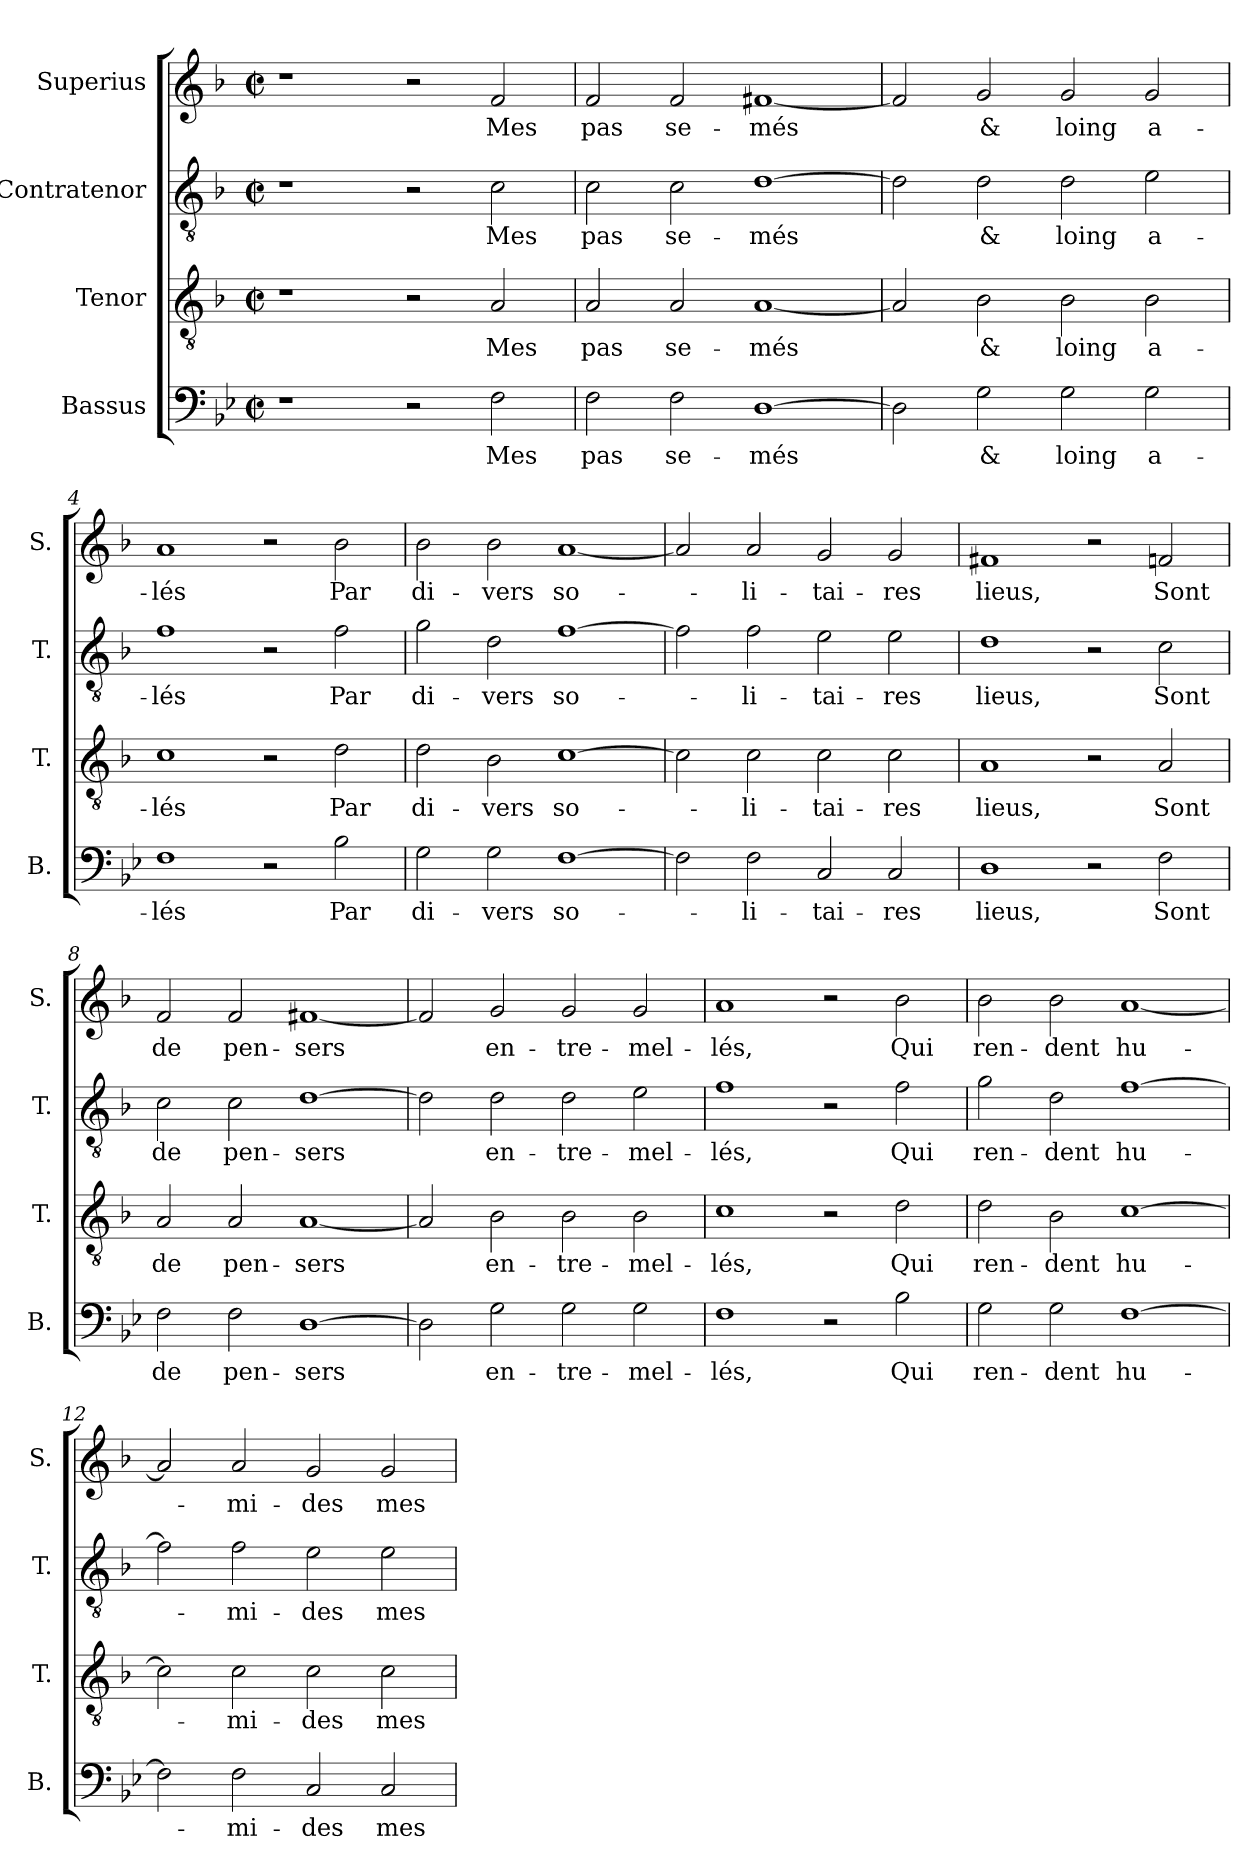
**kern	**text	**kern	**text	**kern	**text	**kern	**text
*part4	*part4	*part3	*part3	*part2	*part2	*part1	*part1
*staff4	*staff4	*staff3	*staff3	*staff2	*staff2	*staff1	*staff1
*I"Bassus	*	*I"Tenor	*	*I"Contratenor	*	*I"Superius	*
*I'B.	*	*I'T.	*	*I'T.	*	*I'S.	*
*clefF4	*	*clefGv2	*	*clefGv2	*	*clefG2	*
*k[b-e-]	*	*k[b-]	*	*k[b-]	*	*k[b-]	*
*B-:	*	*F:	*	*F:	*	*F:	*
*M2/2	*	*M2/2	*	*M2/2	*	*M2/2	*
*met(c|)	*	*met(c|)	*	*met(c|)	*	*met(c|)	*
=1	=1	=1	=1	=1	=1	=1	=1
1r	.	1r	.	1r	.	1r	.
2r	.	2r	.	2r	.	2r	.
2F\	Mes	2A/	Mes	2c\	Mes	2f/	Mes
=2	=2	=2	=2	=2	=2	=2	=2
2F\	pas	2A/	pas	2c\	pas	2f/	pas
2F\	se-	2A/	se-	2c\	se-	2f/	se-
[1D\	-més	[1A/	-més	[1d\	-més	[1f#X/	-més
=3	=3	=3	=3	=3	=3	=3	=3
2D\]	.	2A/]	.	2d\]	.	2f#/]	.
2G\	&	2B-\	&	2d\	&	2g/	&
2G\	loing	2B-\	loing	2d\	loing	2g/	loing
2G\	a-	2B-\	a-	2e\	a-	2g/	a-
=4	=4	=4	=4	=4	=4	=4	=4
1F\	-lés	1c\	-lés	1f\	-lés	1a/	-lés
2r	.	2r	.	2r	.	2r	.
2B-\	Par	2d\	Par	2f\	Par	2b-\	Par
=5	=5	=5	=5	=5	=5	=5	=5
2G\	di-	2d\	di-	2g\	di-	2b-\	di-
2G\	-vers	2B-\	-vers	2d\	-vers	2b-\	-vers
[1F\	so-	[1c\	so-	[1f\	so-	[1a/	so-
=6	=6	=6	=6	=6	=6	=6	=6
2F\]	.	2c\]	.	2f\]	.	2a/]	.
2F\	-li-	2c\	-li-	2f\	-li-	2a/	-li-
2C/	-tai-	2c\	-tai-	2e\	-tai-	2g/	-tai-
2C/	-res	2c\	-res	2e\	-res	2g/	-res
!!LO:LB:g=z
=7	=7	=7	=7	=7	=7	=7	=7
1D\	lieus,	1A/	lieus,	1d\	lieus,	1f#X/	lieus,
2r	.	2r	.	2r	.	2r	.
2F\	Sont	2A/	Sont	2c\	Sont	2fn/	Sont
=8	=8	=8	=8	=8	=8	=8	=8
2F\	de	2A/	de	2c\	de	2f/	de
2F\	pen-	2A/	pen-	2c\	pen-	2f/	pen-
[1D\	-sers	[1A/	-sers	[1d\	-sers	[1f#X/	-sers
=9	=9	=9	=9	=9	=9	=9	=9
2D\]	.	2A/]	.	2d\]	.	2f#/]	.
2G\	en-	2B-\	en-	2d\	en-	2g/	en-
2G\	-tre-	2B-\	-tre-	2d\	-tre-	2g/	-tre-
2G\	-mel-	2B-\	-mel-	2e\	-mel-	2g/	-mel-
=10	=10	=10	=10	=10	=10	=10	=10
1F\	-lés,	1c\	-lés,	1f\	-lés,	1a/	-lés,
2r	.	2r	.	2r	.	2r	.
2B-\	Qui	2d\	Qui	2f\	Qui	2b-\	Qui
=11	=11	=11	=11	=11	=11	=11	=11
2G\	ren-	2d\	ren-	2g\	ren-	2b-\	ren-
2G\	-dent	2B-\	-dent	2d\	-dent	2b-\	-dent
[1F\	hu-	[1c\	hu-	[1f\	hu-	[1a/	hu-
=12	=12	=12	=12	=12	=12	=12	=12
2F\]	.	2c\]	.	2f\]	.	2a/]	.
2F\	-mi-	2c\	-mi-	2f\	-mi-	2a/	-mi-
2C/	-des	2c\	-des	2e\	-des	2g/	-des
2C/	mes	2c\	mes	2e\	mes	2g/	mes
=	=	=	=	=	=	=	=
*-	*-	*-	*-	*-	*-	*-	*-
